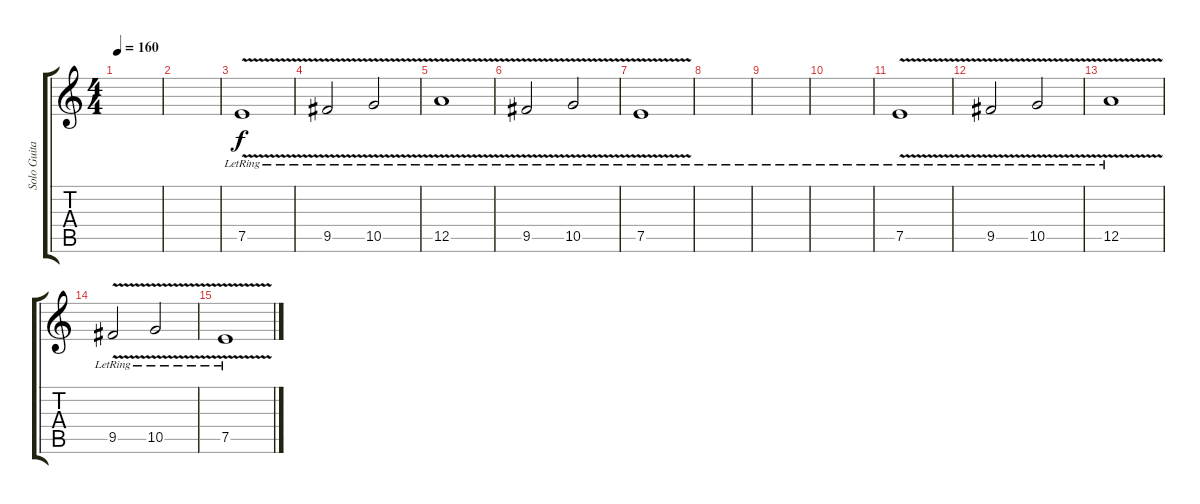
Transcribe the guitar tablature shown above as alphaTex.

\track ("Solo Guitar" "Solo Guita") {instrument distortionguitar}
\staff {score tabs}
\tuning (E4 B3 G3 D3 A2 E2) {hide}
\ts (4 4)
\tempo 160
\clef g2
\ks c
|
|
7.5{v lr}.1 |
9.5{v lr}.2 10.5{v lr}.2 |
12.5{v lr}.1 |
9.5{v lr}.2 10.5{v lr}.2 |
7.5{v lr}.1 |
|
|
|
7.5{v lr}.1 |
9.5{v lr}.2 10.5{v lr}.2 |
12.5{v lr}.1 |
9.5{v lr}.2 10.5{v lr}.2 |
7.5{v lr}.1
